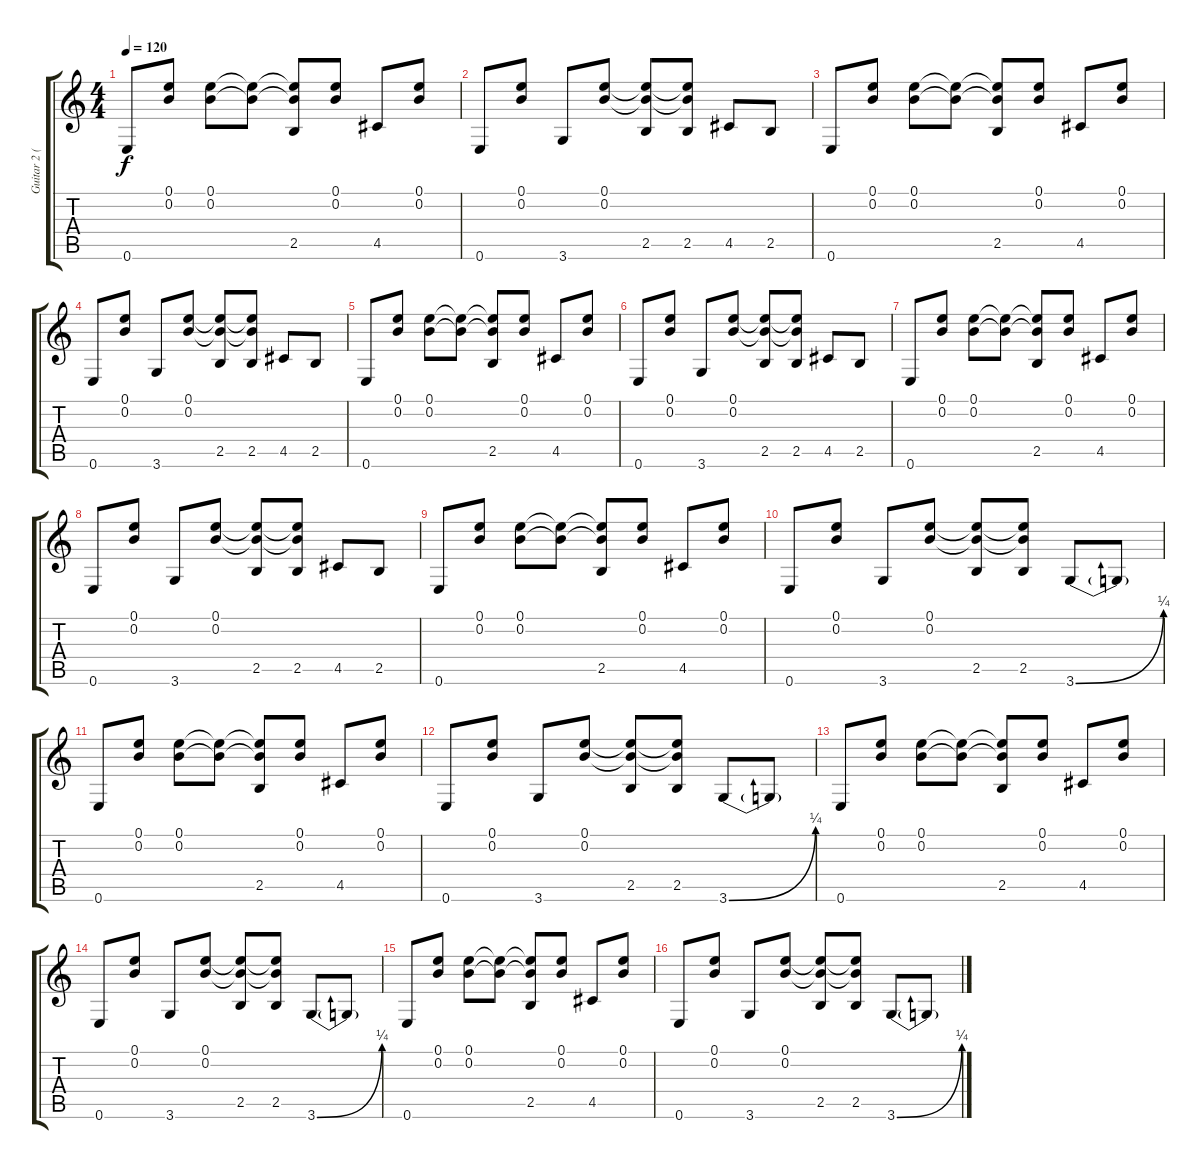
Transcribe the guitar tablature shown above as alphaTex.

\track ("Guitar 2 (B. Whitford)" "Guitar 2 (") {instrument overdrivenguitar}
\staff {score tabs}
\tuning (E4 B3 G3 D3 A2 E2) {hide}
\ts (4 4)
\tempo 120
\clef g2
\ks c
0.6.8{dy f} (0.1 0.2).8 (0.1 0.2).8 (0.1{t} 0.2{t}).8 (0.1{t} 0.2{t} 2.5).8 (0.1 0.2).8 4.5.8 (0.1 0.2).8 |
0.6.8 (0.1 0.2).8 3.6.8 (0.1 0.2).8 (0.1{t} 0.2{t} 2.5).8 (0.1{t} 0.2{t} 2.5).8 4.5.8 2.5.8 |
0.6.8 (0.1 0.2).8 (0.1 0.2).8 (0.1{t} 0.2{t}).8 (0.1{t} 0.2{t} 2.5).8 (0.1 0.2).8 4.5.8 (0.1 0.2).8 |
0.6.8 (0.1 0.2).8 3.6.8 (0.1 0.2).8 (0.1{t} 0.2{t} 2.5).8 (0.1{t} 0.2{t} 2.5).8 4.5.8 2.5.8 |
0.6.8 (0.1 0.2).8 (0.1 0.2).8 (0.1{t} 0.2{t}).8 (0.1{t} 0.2{t} 2.5).8 (0.1 0.2).8 4.5.8 (0.1 0.2).8 |
0.6.8 (0.1 0.2).8 3.6.8 (0.1 0.2).8 (0.1{t} 0.2{t} 2.5).8 (0.1{t} 0.2{t} 2.5).8 4.5.8 2.5.8 |
0.6.8 (0.1 0.2).8 (0.1 0.2).8 (0.1{t} 0.2{t}).8 (0.1{t} 0.2{t} 2.5).8 (0.1 0.2).8 4.5.8 (0.1 0.2).8 |
0.6.8 (0.1 0.2).8 3.6.8 (0.1 0.2).8 (0.1{t} 0.2{t} 2.5).8 (0.1{t} 0.2{t} 2.5).8 4.5.8 2.5.8 |
0.6.8 (0.1 0.2).8 (0.1 0.2).8 (0.1{t} 0.2{t}).8 (0.1{t} 0.2{t} 2.5).8 (0.1 0.2).8 4.5.8 (0.1 0.2).8 |
0.6.8 (0.1 0.2).8 3.6.8 (0.1 0.2).8 (0.1{t} 0.2{t} 2.5).8 (0.1{t} 0.2{t} 2.5).8 3.6{be (bend 0 0 60 1)}.8 3.6{t}.8 |
0.6.8 (0.1 0.2).8 (0.1 0.2).8 (0.1{t} 0.2{t}).8 (0.1{t} 0.2{t} 2.5).8 (0.1 0.2).8 4.5.8 (0.1 0.2).8 |
0.6.8 (0.1 0.2).8 3.6.8 (0.1 0.2).8 (0.1{t} 0.2{t} 2.5).8 (0.1{t} 0.2{t} 2.5).8 3.6{be (bend 0 0 60 1)}.8 3.6{t}.8 |
0.6.8 (0.1 0.2).8 (0.1 0.2).8 (0.1{t} 0.2{t}).8 (0.1{t} 0.2{t} 2.5).8 (0.1 0.2).8 4.5.8 (0.1 0.2).8 |
0.6.8 (0.1 0.2).8 3.6.8 (0.1 0.2).8 (0.1{t} 0.2{t} 2.5).8 (0.1{t} 0.2{t} 2.5).8 3.6{be (bend 0 0 60 1)}.8 3.6{t}.8 |
0.6.8 (0.1 0.2).8 (0.1 0.2).8 (0.1{t} 0.2{t}).8 (0.1{t} 0.2{t} 2.5).8 (0.1 0.2).8 4.5.8 (0.1 0.2).8 |
0.6.8 (0.1 0.2).8 3.6.8 (0.1 0.2).8 (0.1{t} 0.2{t} 2.5).8 (0.1{t} 0.2{t} 2.5).8 3.6{be (bend 0 0 60 1)}.8 3.6{t}.8
